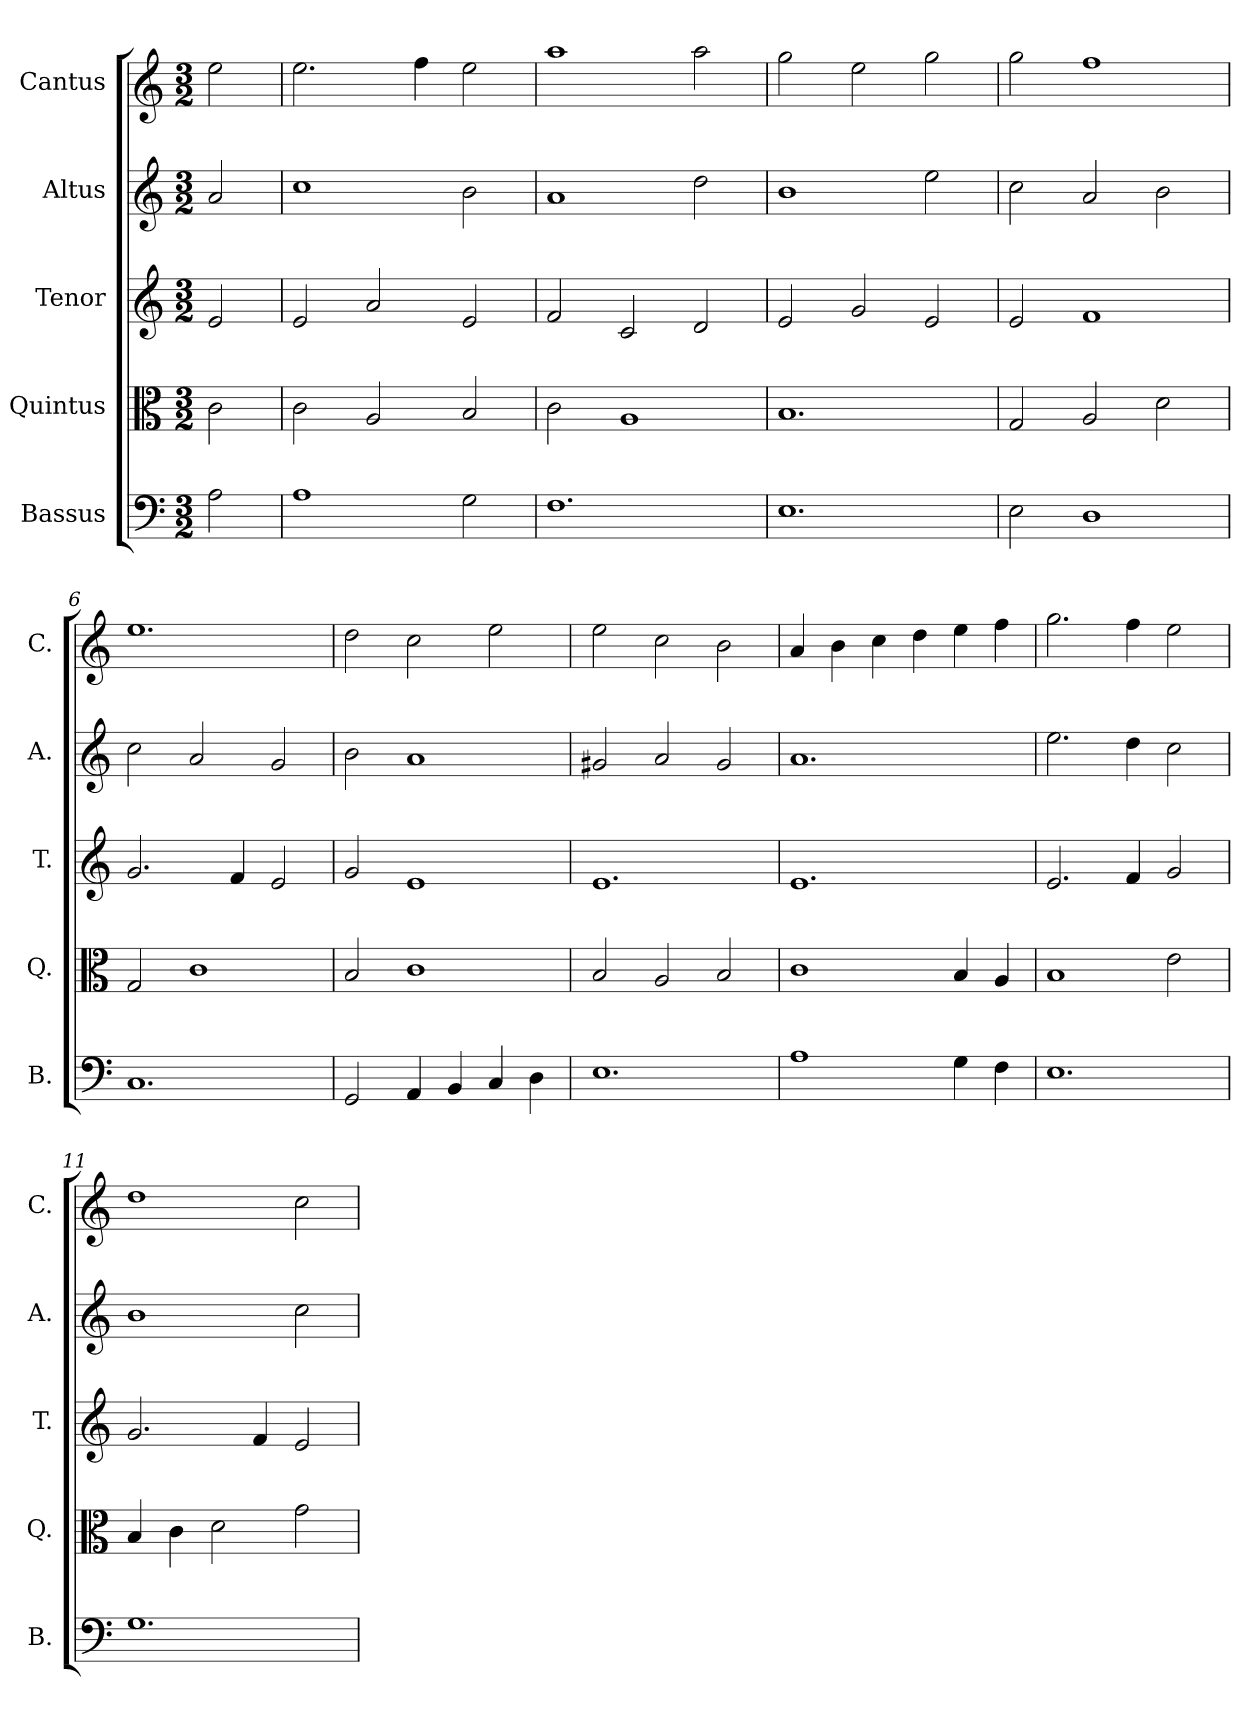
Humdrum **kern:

**kern	**kern	**kern	**kern	**kern
*part5	*part4	*part3	*part2	*part1
*staff5	*staff4	*staff3	*staff2	*staff1
*I"Bassus	*I"Quintus	*I"Tenor	*I"Altus	*I"Cantus
*I'B.	*I'Q.	*I'T.	*I'A.	*I'C.
*clefF4	*clefC3	*clefG2	*clefG2	*clefG2
*k[]	*k[]	*k[]	*k[]	*k[]
*M3/2	*M3/2	*M3/2	*M3/2	*M3/2
=1	=1	=1	=1	=1
2A\	2c\	2e/	2a/	2ee\
=2	=2	=2	=2	=2
1A	2c\	2e/	1cc	2.ee\
.	2A/	2a/	.	.
.	.	.	.	4ff\
2G\	2B/	2e/	2b\	2ee\
=3	=3	=3	=3	=3
1.F	2c\	2f/	1a	1aa
.	1A	2c/	.	.
.	.	2d/	2dd\	2aa\
=4	=4	=4	=4	=4
1.E	1.B	2e/	1b	2gg\
.	.	2g/	.	2ee\
.	.	2e/	2ee\	2gg\
=5	=5	=5	=5	=5
2E\	2G/	2e/	2cc\	2gg\
1D	2A/	1f	2a/	1ff
.	2d\	.	2b\	.
=6	=6	=6	=6	=6
1.C	2G/	2.g/	2cc\	1.ee
.	1c	.	2a/	.
.	.	4f/	.	.
.	.	2e/	2g/	.
=7	=7	=7	=7	=7
2GG/	2B/	2g/	2b\	2dd\
4AA/	1c	1e	1a	2cc\
4BB/	.	.	.	.
4C/	.	.	.	2ee\
4D\	.	.	.	.
=8	=8	=8	=8	=8
1.E	2B/	1.e	2g#X/	2ee\
.	2A/	.	2a/	2cc\
.	2B/	.	2g#/	2b\
=9	=9	=9	=9	=9
1A	1c	1.e	1.a	4a/
.	.	.	.	4b\
.	.	.	.	4cc\
.	.	.	.	4dd\
4G\	4B/	.	.	4ee\
4F\	4A/	.	.	4ff\
!!LO:LB:g=z
=10	=10	=10	=10	=10
1.E	1B	2.e/	2.ee\	2.gg\
.	.	4f/	4dd\	4ff\
.	2e\	2g/	2cc\	2ee\
=11	=11	=11	=11	=11
1.G	4B/	2.g/	1b	1dd
.	4c\	.	.	.
.	2d\	.	.	.
.	.	4f/	.	.
.	2g\	2e/	2cc\	2cc\
=	=	=	=	=
*-	*-	*-	*-	*-
